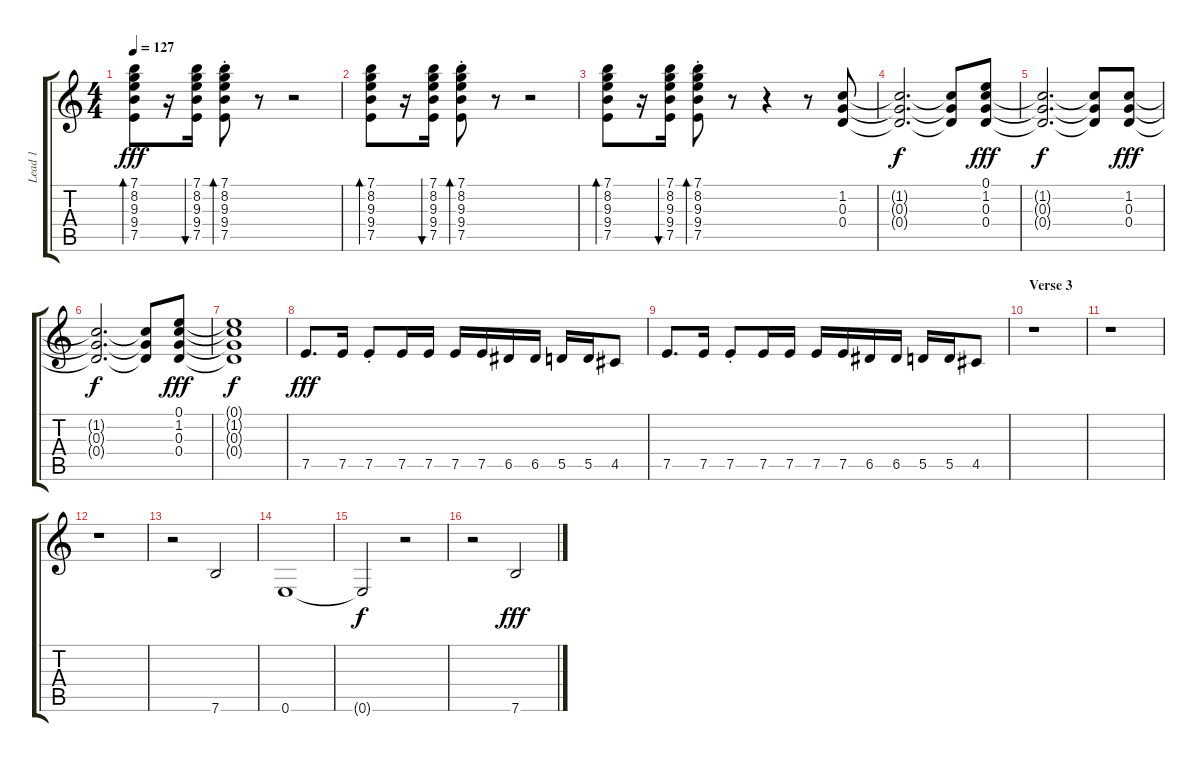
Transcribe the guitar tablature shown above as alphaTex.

\track ("Lead 1" "Lead 1") {instrument overdrivenguitar}
\staff {score tabs}
\tuning (E4 B3 G3 D3 A2 E2) {hide}
\ts (4 4)
\tempo 127
\clef g2
\ks c
(7.1 8.2 9.3 9.4 7.5).8{bd 60 dy fff} r.16 (7.1 8.2 9.3 9.4 7.5).16{bu 60} (7.1{st} 8.2{st} 9.3{st} 9.4{st} 7.5{st}).8{bd 60} r.8 r.2 |
(7.1 8.2 9.3 9.4 7.5).8{bd 60} r.16 (7.1 8.2 9.3 9.4 7.5).16{bu 60} (7.1{st} 8.2{st} 9.3{st} 9.4{st} 7.5{st}).8{bd 60} r.8 r.2 |
(7.1 8.2 9.3 9.4 7.5).8{bd 60} r.16 (7.1 8.2 9.3 9.4 7.5).16{bu 60} (7.1{st} 8.2{st} 9.3{st} 9.4{st} 7.5{st}).8{bd 60} r.8 r.4 r.8 (1.2 0.3 0.4).8 |
(1.2{t} 0.3{t} 0.4{t}).2{d dy f} (1.2{t} 0.3{t} 0.4{t}).8 (0.1 1.2 0.3 0.4).8{dy fff} |
(1.2{t} 0.3{t} 0.4{t}).2{d dy f} (1.2{t} 0.3{t} 0.4{t}).8 (1.2 0.3 0.4).8{dy fff} |
(1.2{t} 0.3{t} 0.4{t}).2{d dy f} (1.2{t} 0.3{t} 0.4{t}).8 (0.1 1.2 0.3 0.4).8{dy fff} |
(0.1{t} 1.2{t} 0.3{t} 0.4{t}).1{dy f} |
7.5.8{d dy fff} 7.5.16 7.5{st}.8 7.5.16 7.5.16 7.5.16 7.5.16 6.5.16 6.5.16 5.5.16 5.5.16 4.5.8 |
7.5.8{d} 7.5.16 7.5{st}.8 7.5.16 7.5.16 7.5.16 7.5.16 6.5.16 6.5.16 5.5.16 5.5.16 4.5.8 |
\section ("" "Verse 3")
r.1 |
r.1 |
r.1 |
r.2 7.6.2{volume 16 instrument overdrivenguitar} |
0.6.1 |
0.6{t}.2{dy f} r.2 |
r.2 7.6.2{dy fff volume 16 instrument overdrivenguitar}
